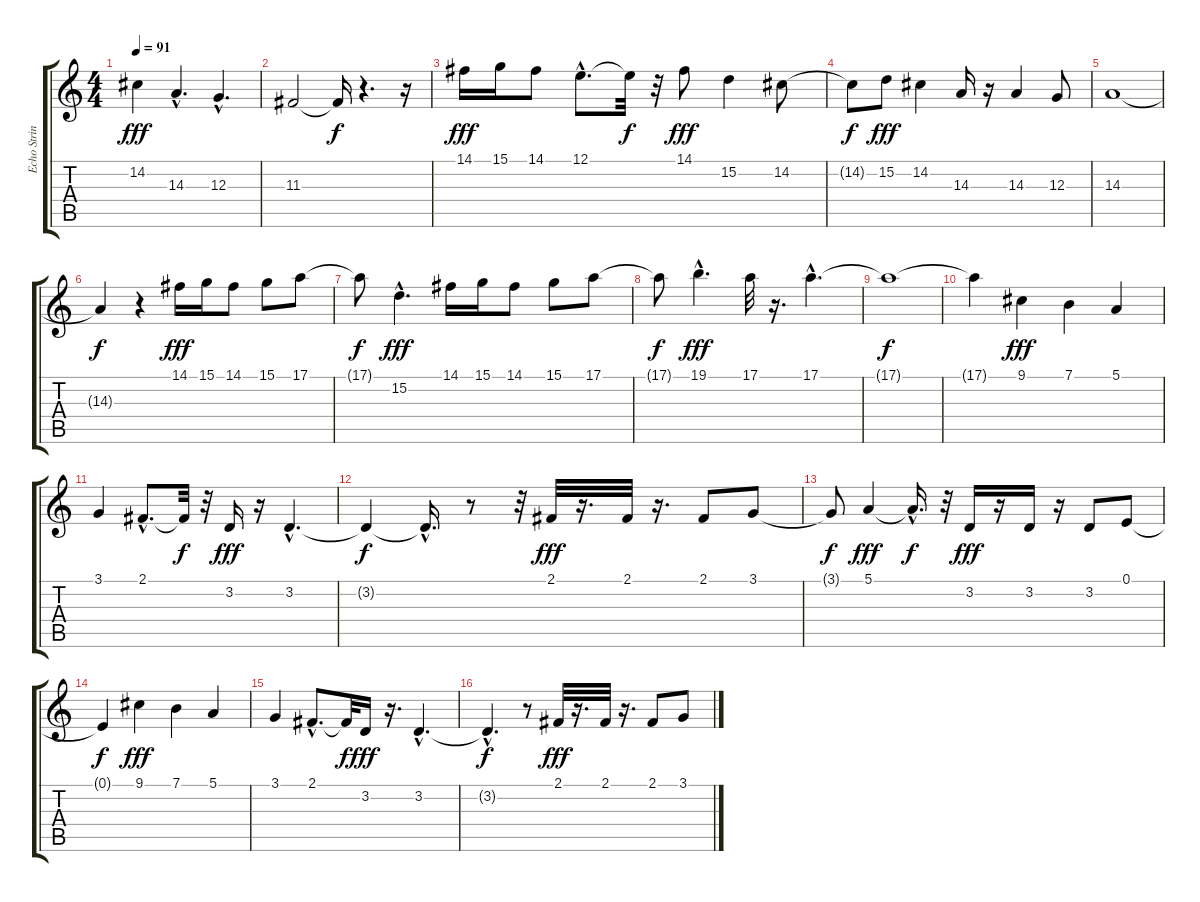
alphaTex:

\track ("Echo String" "Echo Strin") {instrument stringensemble1}
\staff {score tabs}
\tuning (E4 B3 G3 D3 A2 E2) {hide}
\ts (4 4)
\tempo 91
\clef g2
\ks c
14.2.4{dy fff} 14.3{hac}.4{d} 12.3{hac}.4{d} |
11.3.2 11.3{t}.16{dy f} r.4{d} r.16 |
14.1.16{dy fff} 15.1.16 14.1.8 12.1{hac}.8{d} 12.1{t}.32{dy f} r.32 14.1.8{dy fff} 15.2.4 14.2.8 |
14.2{t}.8{dy f} 15.2.8{dy fff} 14.2.4 14.3.16 r.16 14.3.4 12.3.8 |
14.3.1 |
14.3{t}.4{dy f} r.4 14.1.16{dy fff} 15.1.16 14.1.8 15.1.8 17.1.8 |
17.1{t}.8{dy f} 15.2{hac}.4{d dy fff} 14.1.16 15.1.16 14.1.8 15.1.8 17.1.8 |
17.1{t}.8{dy f} 19.1{hac}.4{d dy fff} 17.1.32 r.16{d} 17.1{hac}.4{d} |
17.1{t}.1{dy f} |
17.1{t}.4 9.1.4{dy fff} 7.1.4 5.1.4 |
3.1.4 2.1{hac}.8{d} 2.1{t}.32{dy f} r.32 3.2.16{dy fff} r.16 3.2{hac}.4{d} |
3.2{t}.4{dy f} 3.2{hac t}.16{d} r.8 r.32 2.1.32{dy fff} r.16{d} 2.1.32 r.16{d} 2.1.8 3.1.8 |
3.1{t}.8{dy f} 5.1.4{dy fff} 5.1{hac t}.16{d dy f} r.32 3.2.16{dy fff} r.16 3.2.16 r.16 3.2.8 0.1.8 |
0.1{t}.4{dy f} 9.1.4{dy fff} 7.1.4 5.1.4 |
3.1.4 2.1{hac}.8{d} 2.1{t}.32{dy f} 3.2.16{dy fff} r.16{d} 3.2{hac}.4{d} |
3.2{hac t}.4{d dy f} r.8 2.1.32{dy fff} r.16{d} 2.1.32 r.16{d} 2.1.8 3.1.8
